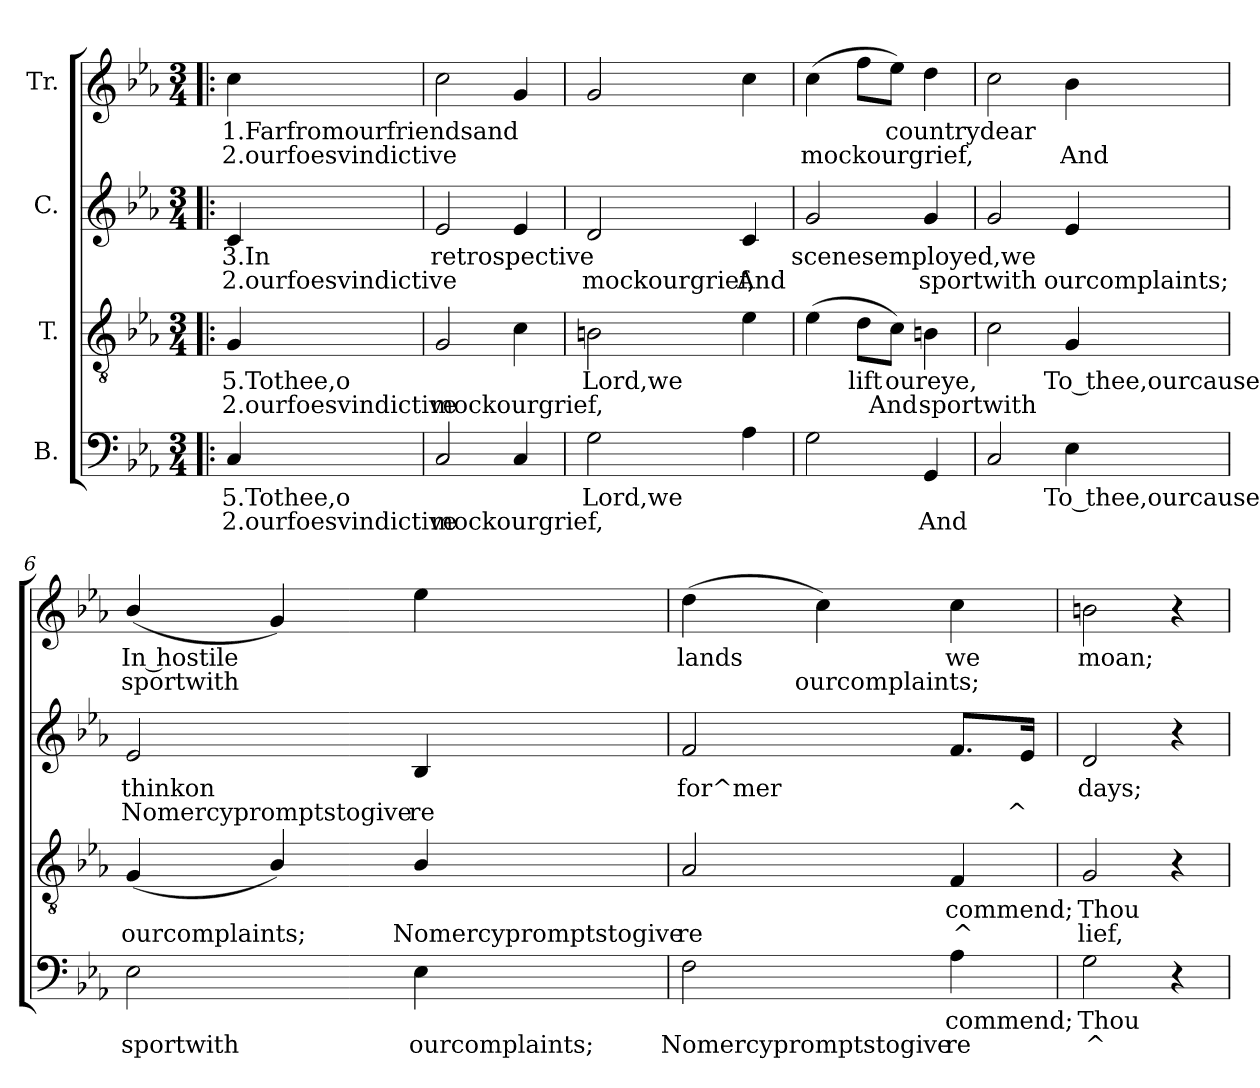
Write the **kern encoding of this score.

**kern	**text	**text	**kern	**text	**text	**kern	**text	**text	**kern	**text	**text
*part4	*part4	*part4	*part3	*part3	*part3	*part2	*part2	*part2	*part1	*part1	*part1
*staff4	*staff4	*staff4	*staff3	*staff3	*staff3	*staff2	*staff2	*staff2	*staff1	*staff1	*staff1
*I"B.	*	*	*I"T.	*	*	*I"C.	*	*	*I"Tr.	*	*
*clefF4	*	*	*clefGv2	*	*	*clefG2	*	*	*clefG2	*	*
*k[b-e-a-]	*	*	*k[b-e-a-]	*	*	*k[b-e-a-]	*	*	*k[b-e-a-]	*	*
*E-:	*	*	*E-:	*	*	*E-:	*	*	*E-:	*	*
*M3/4	*	*	*M3/4	*	*	*M3/4	*	*	*M3/4	*	*
=1!|:	=1!|:	=1!|:	=1!|:	=1!|:	=1!|:	=1!|:	=1!|:	=1!|:	=1!|:	=1!|:	=1!|:
!LO:N:head=solid	!LO:LY:a	!LO:LY:a	!LO:N:head=solid	!LO:LY:b	!LO:LY:b	!LO:N:head=solid	!LO:LY:b	!LO:LY:b	!LO:N:head=solid	!LO:LY:b	!LO:LY:b
4C</	5.Tothee,o	2.ourfoesvindictive	4G/	5.Tothee,o	2.ourfoesvindictive	4c/	3.In	2.ourfoesvindictive	4cc\	1.Farfromourfriendsand	2.ourfoesvindictive
=2	=2	=2	=2	=2	=2	=2	=2	=2	=2	=2	=2
!LO:N:head=open	!	!LO:LY:a	!LO:N:head=open	!	!LO:LY:b	!	!LO:LY:b	!	!LO:N:head=open	!	!
2C/	.	mockourgrief,	2G/	.	mockourgrief,	2e-/	retrospective	.	2cc\	.	.
!LO:N:head=solid	!	!	!LO:N:head=solid	!	!	!LO:N:head=solid	!	!	!LO:N:head=solid	!	!
4C/	.	.	4c\	.	.	4e-/	.	.	4g/	.	.
=3	=3	=3	=3	=3	=3	=3	=3	=3	=3	=3	=3
!LO:N:head=open	!LO:LY:a	!	!	!LO:LY:b	!	!LO:N:head=open	!	!LO:LY:b:rj	!LO:N:head=open	!	!
2G\	Lord,we	.	2Bn\	Lord,we	.	2d/	.	mockourgrief,	2g/	.	.
!LO:N:head=solid	!	!	!LO:N:head=solid	!	!	!LO:N:head=solid	!	!LO:LY:b:rj	!LO:N:head=solid	!	!
4A-\	.	.	4e-\	.	.	4c/	.	And	4cc\	.	.
=4	=4	=4	=4	=4	=4	=4	=4	=4	=4	=4	=4
!LO:N:head=open	!	!	!LO:N:head=solid	!	!	!LO:N:head=open	!LO:LY:b	!	!LO:N:head=solid	!	!LO:LY:b
2G\	.	.	(>4e-\	.	.	2g/	scenesemployed,we	.	(>4cc\	.	mockourgrief,
!	!	!	!LO:N:head=solid	!LO:LY:b	!	!	!	!	!	!	!
.	.	.	8d\L	lift	.	.	.	.	8ff\L	.	.
!	!	!	!LO:N:head=solid	!LO:LY:b	!LO:LY:b	!	!	!	!LO:N:head=solid	!LO:LY:b	!
.	.	.	8c\J)	oureye,	And	.	.	.	8ee-\J)	countrydear	.
!LO:N:head=solid	!	!LO:LY:a	!	!	!LO:LY:b	!LO:N:head=solid	!	!LO:LY:b	!LO:N:head=solid	!	!
4GG/	.	And	4Bn\	.	sportwith	4g/	.	sportwith	4dd\	.	.
=5	=5	=5	=5	=5	=5	=5	=5	=5	=5	=5	=5
!LO:N:head=open	!	!	!LO:N:head=open	!	!	!LO:N:head=open	!	!	!LO:N:head=open	!	!
2C/	.	.	2c\	.	.	2g/	.	.	2cc>\	.	.
!LO:N:head=solid	!LO:LY:a:rj	!	!LO:N:head=solid	!LO:LY:b:rj	!	!LO:N:head=solid	!	!LO:LY:b	!	!	!LO:LY:b
4E-\	To thee,ourcause	.	4G/	To thee,ourcause	.	4e-/	.	ourcomplaints;	4b-\	.	And
=6	=6	=6	=6	=6	=6	=6	=6	=6	=6	=6	=6
!	!	!LO:LY:a	!LO:N:head=solid	!	!LO:LY:b	!	!LO:LY:b	!LO:LY:b	!	!LO:LY:b:rj	!LO:LY:b:rj
2E-\	.	sportwith	(<4G/	.	ourcomplaints;	2e-/	thinkon	Nomercypromptstogive	(<4b-/	In hostile	sportwith
!	!	!	!	!	!	!	!	!	!LO:N:head=solid	!	!
.	.	.	4B-/)	.	.	.	.	.	4g/)	.	.
!LO:N:head=solid	!	!LO:LY:a	!	!	!LO:LY:b	!	!	!LO:LY:b	!LO:N:head=solid	!	!
4E-\	.	ourcomplaints;	4B-/	.	Nomercypromptstogive	4B-/	.	re	4ee-\	.	.
=7	=7	=7	=7	=7	=7	=7	=7	=7	=7	=7	=7
!	!	!LO:LY:a	!	!	!LO:LY:b	!	!LO:LY:b	!	!LO:N:head=solid	!LO:LY:b	!
2F\	.	Nomercypromptstogive	2A-/	.	re	2f/	for^mer	.	(>4dd\	lands	.
!	!	!	!	!	!	!	!	!	!LO:N:head=solid	!	!LO:LY:b
.	.	.	.	.	.	.	.	.	4cc\)	.	ourcomplaints;
!LO:N:head=solid	!LO:LY:a	!LO:LY:a	!	!LO:LY:b	!LO:LY:b	!	!	!	!LO:N:head=solid	!LO:LY:b	!
4A-\	commend;	re	4F/	commend;	^	8.f/L	.	.	4cc\	we	.
!	!	!	!	!	!	!LO:N:head=solid	!	!LO:LY:b	!	!	!
.	.	.	.	.	.	16e-/Jk	.	^	.	.	.
=8	=8	=8	=8	=8	=8	=8	=8	=8	=8	=8	=8
!LO:N:head=open	!LO:LY:a	!LO:LY:a	!LO:N:head=open	!LO:LY:b	!LO:LY:b	!LO:N:head=open	!LO:LY:b	!	!	!LO:LY:b	!
2G\	Thou	^	2G/	Thou	lief,	2d/	days;	.	2bn\	moan;	.
4r	.	.	4r	.	.	4r	.	.	4r	.	.
=	=	=	=	=	=	=	=	=	=	=	=
*-	*-	*-	*-	*-	*-	*-	*-	*-	*-	*-	*-
